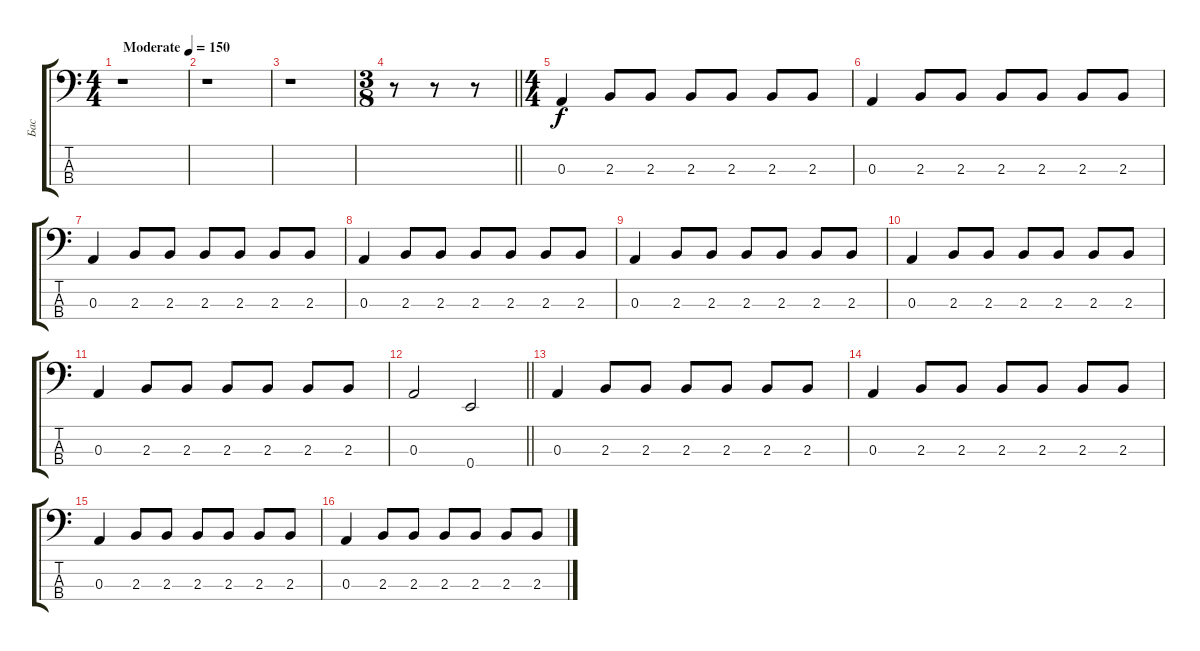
\track ("Бас" "Бас") {instrument electricbassfinger}
\staff {score tabs}
\tuning (G2 D2 A1 E1) {hide}
\ts (4 4)
\tempo (150 "Moderate")
\clef f4
\ks c
r.1{dy f instrument electricbassfinger} |
r.1 |
r.1 |
\ts (3 8)
\barLineRight lightlight
r.8 r.8 r.8 |
\ts (4 4)
0.3.4 2.3.8 2.3.8 2.3.8 2.3.8 2.3.8 2.3.8 |
0.3.4 2.3.8 2.3.8 2.3.8 2.3.8 2.3.8 2.3.8 |
0.3.4 2.3.8 2.3.8 2.3.8 2.3.8 2.3.8 2.3.8 |
0.3.4 2.3.8 2.3.8 2.3.8 2.3.8 2.3.8 2.3.8 |
0.3.4 2.3.8 2.3.8 2.3.8 2.3.8 2.3.8 2.3.8 |
0.3.4 2.3.8 2.3.8 2.3.8 2.3.8 2.3.8 2.3.8 |
0.3.4 2.3.8 2.3.8 2.3.8 2.3.8 2.3.8 2.3.8 |
\barLineRight lightlight
0.3.2 0.4.2 |
0.3.4 2.3.8 2.3.8 2.3.8 2.3.8 2.3.8 2.3.8 |
0.3.4 2.3.8 2.3.8 2.3.8 2.3.8 2.3.8 2.3.8 |
0.3.4 2.3.8 2.3.8 2.3.8 2.3.8 2.3.8 2.3.8 |
0.3.4 2.3.8 2.3.8 2.3.8 2.3.8 2.3.8 2.3.8
